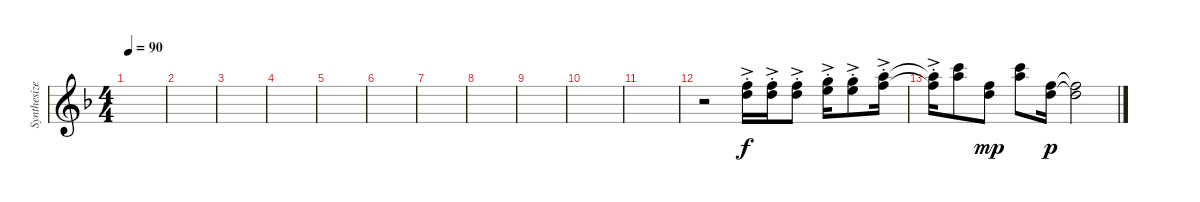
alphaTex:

\track ("Synthesizer" "Synthesize") {instrument fx3crystal}
\staff {score}
\tuning (E4 B3 G3 D3 A2 E2 B1) {hide}
\ts (4 4)
\tempo 90
\clef g2
\ks f
|
|
|
|
|
|
|
|
|
|
|
r.2 (10.1{ac st} 18.2{ac st}).16 (13.1{ac st} 15.2{ac st}).16 (13.1{ac st} 15.2{ac st}).8 (12.1{ac st} 20.2{ac st}).16 (15.1{ac st} 17.2{ac st}).8 (17.1{ac st} 18.2{ac st}).16 |
(17.1{ac st t} 18.2{ac st t}).16 (20.1 22.2).8 (10.1 18.2).8{dy mp} (20.1 22.2).8 (10.1 18.2).16{dy p} (10.1{t} 18.2{t}).2
